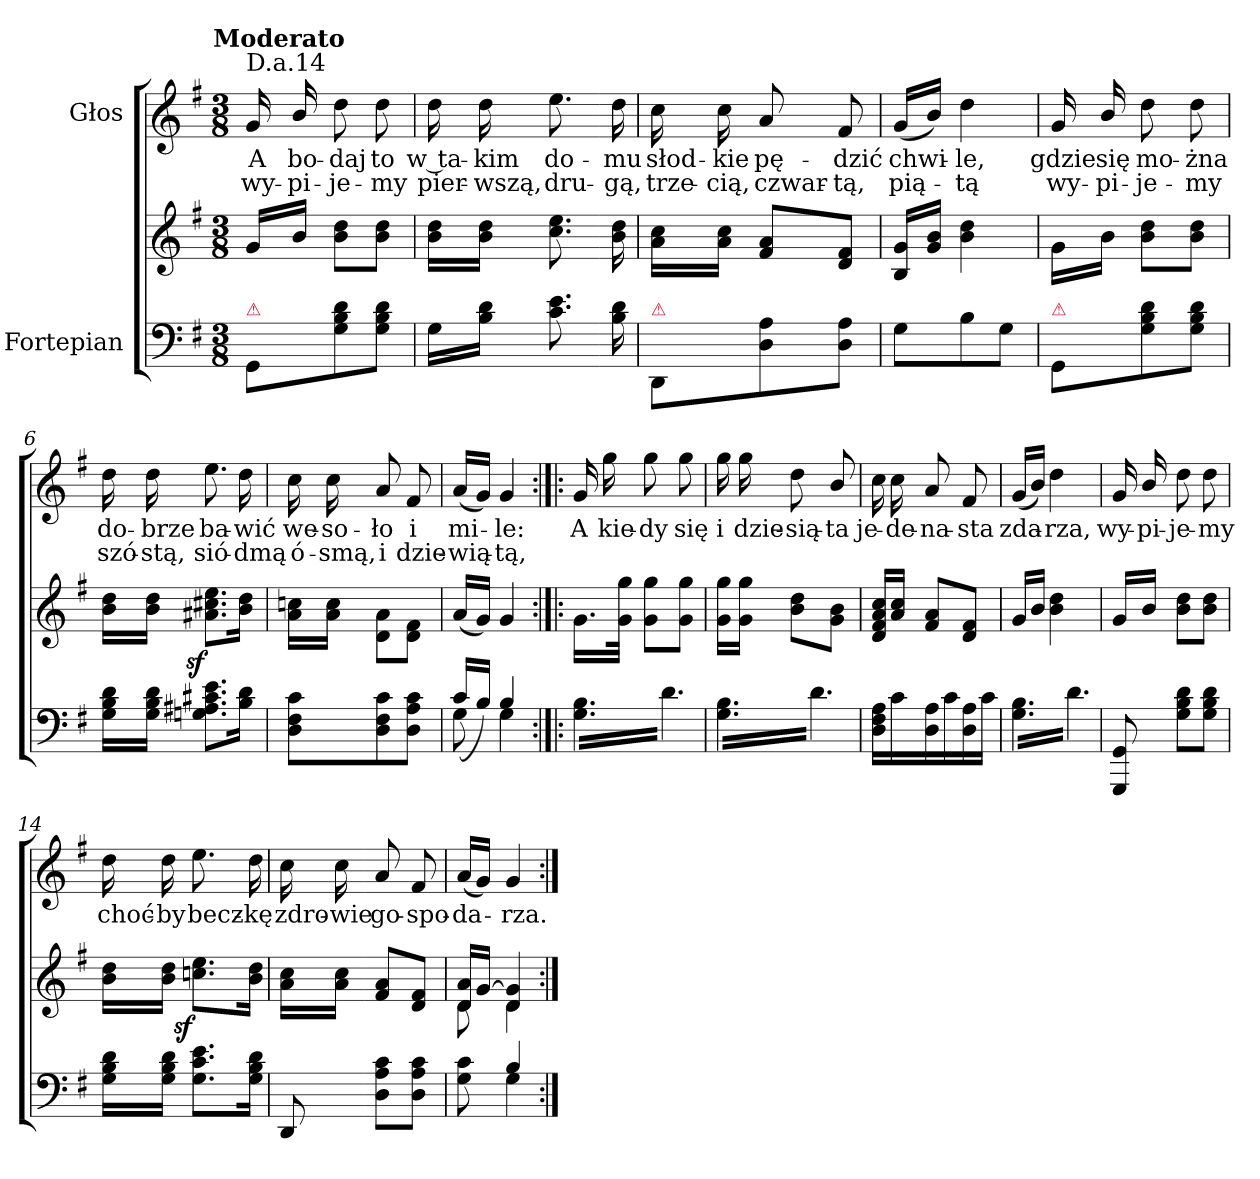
**kern	**kern	**dynam	**kern	**text	**text
*part2	*part2	*part2	*part1	*part1	*part1
*staff3	*staff2	*staff2/3	*staff1	*staff1	*staff1
*I"Fortepian	*	*	*I"Głos	*	*
*clefF4	*clefG2	*	*clefG2	*	*
*k[f#]	*k[f#]	*	*k[f#]	*	*
*G:	*G:	*	*G:	*	*
!!LO:TX:omd:t=Moderato
*M3/8	*M3/8	*	*M3/8	*	*
*MM92	*MM92	*	*MM92	*	*
=1	=1	=1	=1	=1	=1
!	!	!	!LO:TX:a:t=D.a.14	!	!
!LO:TX:a:color=crimson:t=⚠	!	!	!	!	!
8GG/L	16g/LL	.	16g/	A	wy-
.	16b\JJ	.	16b/	bo-	-pi-
8G\ 8B\ 8d\	8b\ 8dd\L	.	8dd\	-daj	-je-
8G\ 8B\ 8d\J	8b\ 8dd\J	.	8dd\	to	-my
=2	=2	=2	=2	=2	=2
16G\LL	16b\ 16dd\LL	.	16dd\	w ta-	pier-
16B\ 16d\JJ	16b\ 16dd\JJ	.	16dd\	-kim	-wszą,
8.c\ 8.e\	8.cc\ 8.ee\	.	8.ee\	do-	dru-
=-	=-	=-	=-	=-	=-
16B\ 16d\	16b\ 16dd\	.	16dd\	-mu	-gą,
=3	=3	=3	=3	=3	=3
!LO:TX:a:color=crimson:t=⚠	!	!	!	!	!
8DD/L	16a\ 16cc\LL	.	16cc\	słod-	trze-
.	16a\ 16cc\JJ	.	16cc\	-kie	-cią,
8D\ 8A\	8f#/ 8a/L	.	8a/	pę-	czwar-
8D\ 8A\J	8d/ 8f#/J	.	8f#/	-dzić	-tą,
=4	=4	=4	=4	=4	=4
8G\L	16B/ 16g/LL	.	(16g/LL	chwi-	pią-
.	16g/ 16b/JJ	.	16b\JJ)	.	.
8B\	4b\ 4dd\	.	4dd\	-le,	-tą
8G\J	.	.	.	.	.
=5	=5	=5	=5	=5	=5
!LO:TX:a:color=crimson:t=⚠	!	!	!	!	!
8GG/L	16g\LL	.	16g/	gdzie	wy-
.	16b\JJ	.	16b/	się	-pi-
8G\ 8B\ 8d\	8b\ 8dd\L	.	8dd\	mo-	-je-
8G\ 8B\ 8d\J	8b\ 8dd\J	.	8dd\	-żna	-my
=6	=6	=6	=6	=6	=6
16G\ 16B\ 16d\LL	16b\ 16dd\LL	.	16dd\	do-	szó-
16G\ 16B\ 16d\JJ	16b\ 16dd\JJ	.	16dd\	-brze	-stą,
!	!	!LO:DY:rj	!	!	!
8.Gn\ 8.A#X\ 8.c#X\ 8.e\L	8.a#X\ 8.cc#X\ 8.ee\L	sf.	8.ee\	ba-	sió-
16B\ 16d\Jk	16b\ 16dd\Jk	.	16dd\	-wić	-dmą
=7	=7	=7	=7	=7	=7
8D\ 8F#\ 8c\L	16a\ 16ccn\LL	.	16cc\	we-	ó-
.	16a\ 16cc\JJ	.	16cc\	-so-	-smą,
8D\ 8F#\ 8c\	8d\ 8a\L	.	8a/	-ło	i
8D\ 8A\ 8c\J	8d\ 8f#\J	.	8f#/	i	dzie-
=8	=8	=8	=8	=8	=8
*^	*	*	*	*	*
8G\	(<16c/LL	(16a/LL	.	(16a/LL	mi-	-wią-
.	16B/JJ)	16g/JJ)	.	16g/JJ)	.	.
4G\	4B/	4g/	.	4g/	-le:	-tą,
*v	*v	*	*	*	*	*
=9:|!|:	=9:|!|:	=9:|!|:	=9:|!|:	=9:|!|:	=9:|!|:
*tremolo	*	*	*	*	*
16G\ 16B\LL	16.g\LL	.	16g/	A	.
16d\	.	.	16gg\	kie-	.
.	32g\ 32gg\JJk	.	.	.	.
16G\ 16B\	8g\ 8gg\L	.	8gg\	-dy	.
16d\	.	.	.	.	.
16G\ 16B\	8g\ 8gg\J	.	8gg\	się	.
16d\JJ	.	.	.	.	.
=10	=10	=10	=10	=10	=10
16G\ 16B\LL	16g\ 16gg\LL	.	16gg\	i	.
16d\	16g\ 16gg\JJ	.	16gg\	dzie-	.
16G\ 16B\	8b\ 8dd\L	.	8dd\	-sią-	.
16d\	.	.	.	.	.
16G\ 16B\	8g\ 8b\J	.	8b/	-ta	.
16d\JJ	.	.	.	.	.
*Xtremolo	*	*	*	*	*
=11	=11	=11	=11	=11	=11
16D\ 16F#\ 16A\LL	16d/ 16f#/ 16a/ 16cc/LL	.	16cc\	je-	.
16c\	16a/ 16cc/JJ	.	16cc\	-de-	.
16D\ 16A\	8f#/ 8a/L	.	8a/	-na-	.
16c\	.	.	.	.	.
16D\ 16A\	8d/ 8f#/J	.	8f#/	-sta	.
16c\JJ	.	.	.	.	.
=12	=12	=12	=12	=12	=12
*tremolo	*	*	*	*	*
16G\ 16B\LL	16g/LL	.	(16g/LL	zda-	.
16d\	16b\JJ	.	16b\JJ)	.	.
16G\ 16B\	4b\ 4dd\	.	4dd\	-rza,	.
16d\	.	.	.	.	.
16G\ 16B\	.	.	.	.	.
16d\JJ	.	.	.	.	.
*Xtremolo	*	*	*	*	*
=13	=13	=13	=13	=13	=13
8GGG/ 8GG/	16g/LL	.	16g/	wy-	.
.	16b\JJ	.	16b/	-pi-	.
=-	=-	=-	=-	=-	=-
8G\ 8B\ 8d\L	8b\ 8dd\L	.	8dd\	-je-	.
8G\ 8B\ 8d\J	8b\ 8dd\J	.	8dd\	-my	.
=14	=14	=14	=14	=14	=14
16G\ 16B\ 16d\LL	16b\ 16dd\LL	.	16dd\	choć-	.
16G\ 16B\ 16d\JJ	16b\ 16dd\JJ	.	16dd\	-by	.
!	!	!LO:DY:rj	!	!	!
8.G\ 8.c\ 8.e\L	8.ccn\ 8.ee\L	sf.	8.ee\	becz-	.
16G\ 16B\ 16d\Jk	16b\ 16dd\Jk	.	16dd\	-kę	.
=15	=15	=15	=15	=15	=15
8DD/	16a\ 16cc\LL	.	16cc\	zdro-	.
.	16a\ 16cc\JJ	.	16cc\	-wie	.
=-	=-	=-	=-	=-	=-
8D\ 8A\ 8c\L	8f#/ 8a/L	.	8a/	go-	.
8D\ 8A\ 8c\J	8d/ 8f#/J	.	8f#/	-spo-	.
=16	=16	=16	=16	=16	=16
*^	*^	*	*	*	*
8G\ 8c\	8ryy	16d/ 16a/LL	8d\	.	(16a/LL	-da-	.
.	.	[16g/JJ	.	.	16g/JJ)	.	.
4G\	4B/	4d/ 4g]/	4d\	.	4g/	-rza.	.
*v	*v	*	*	*	*	*	*
*	*v	*v	*	*	*	*
=:|!	=:|!	=:|!	=:|!	=:|!	=:|!
*-	*-	*-	*-	*-	*-
